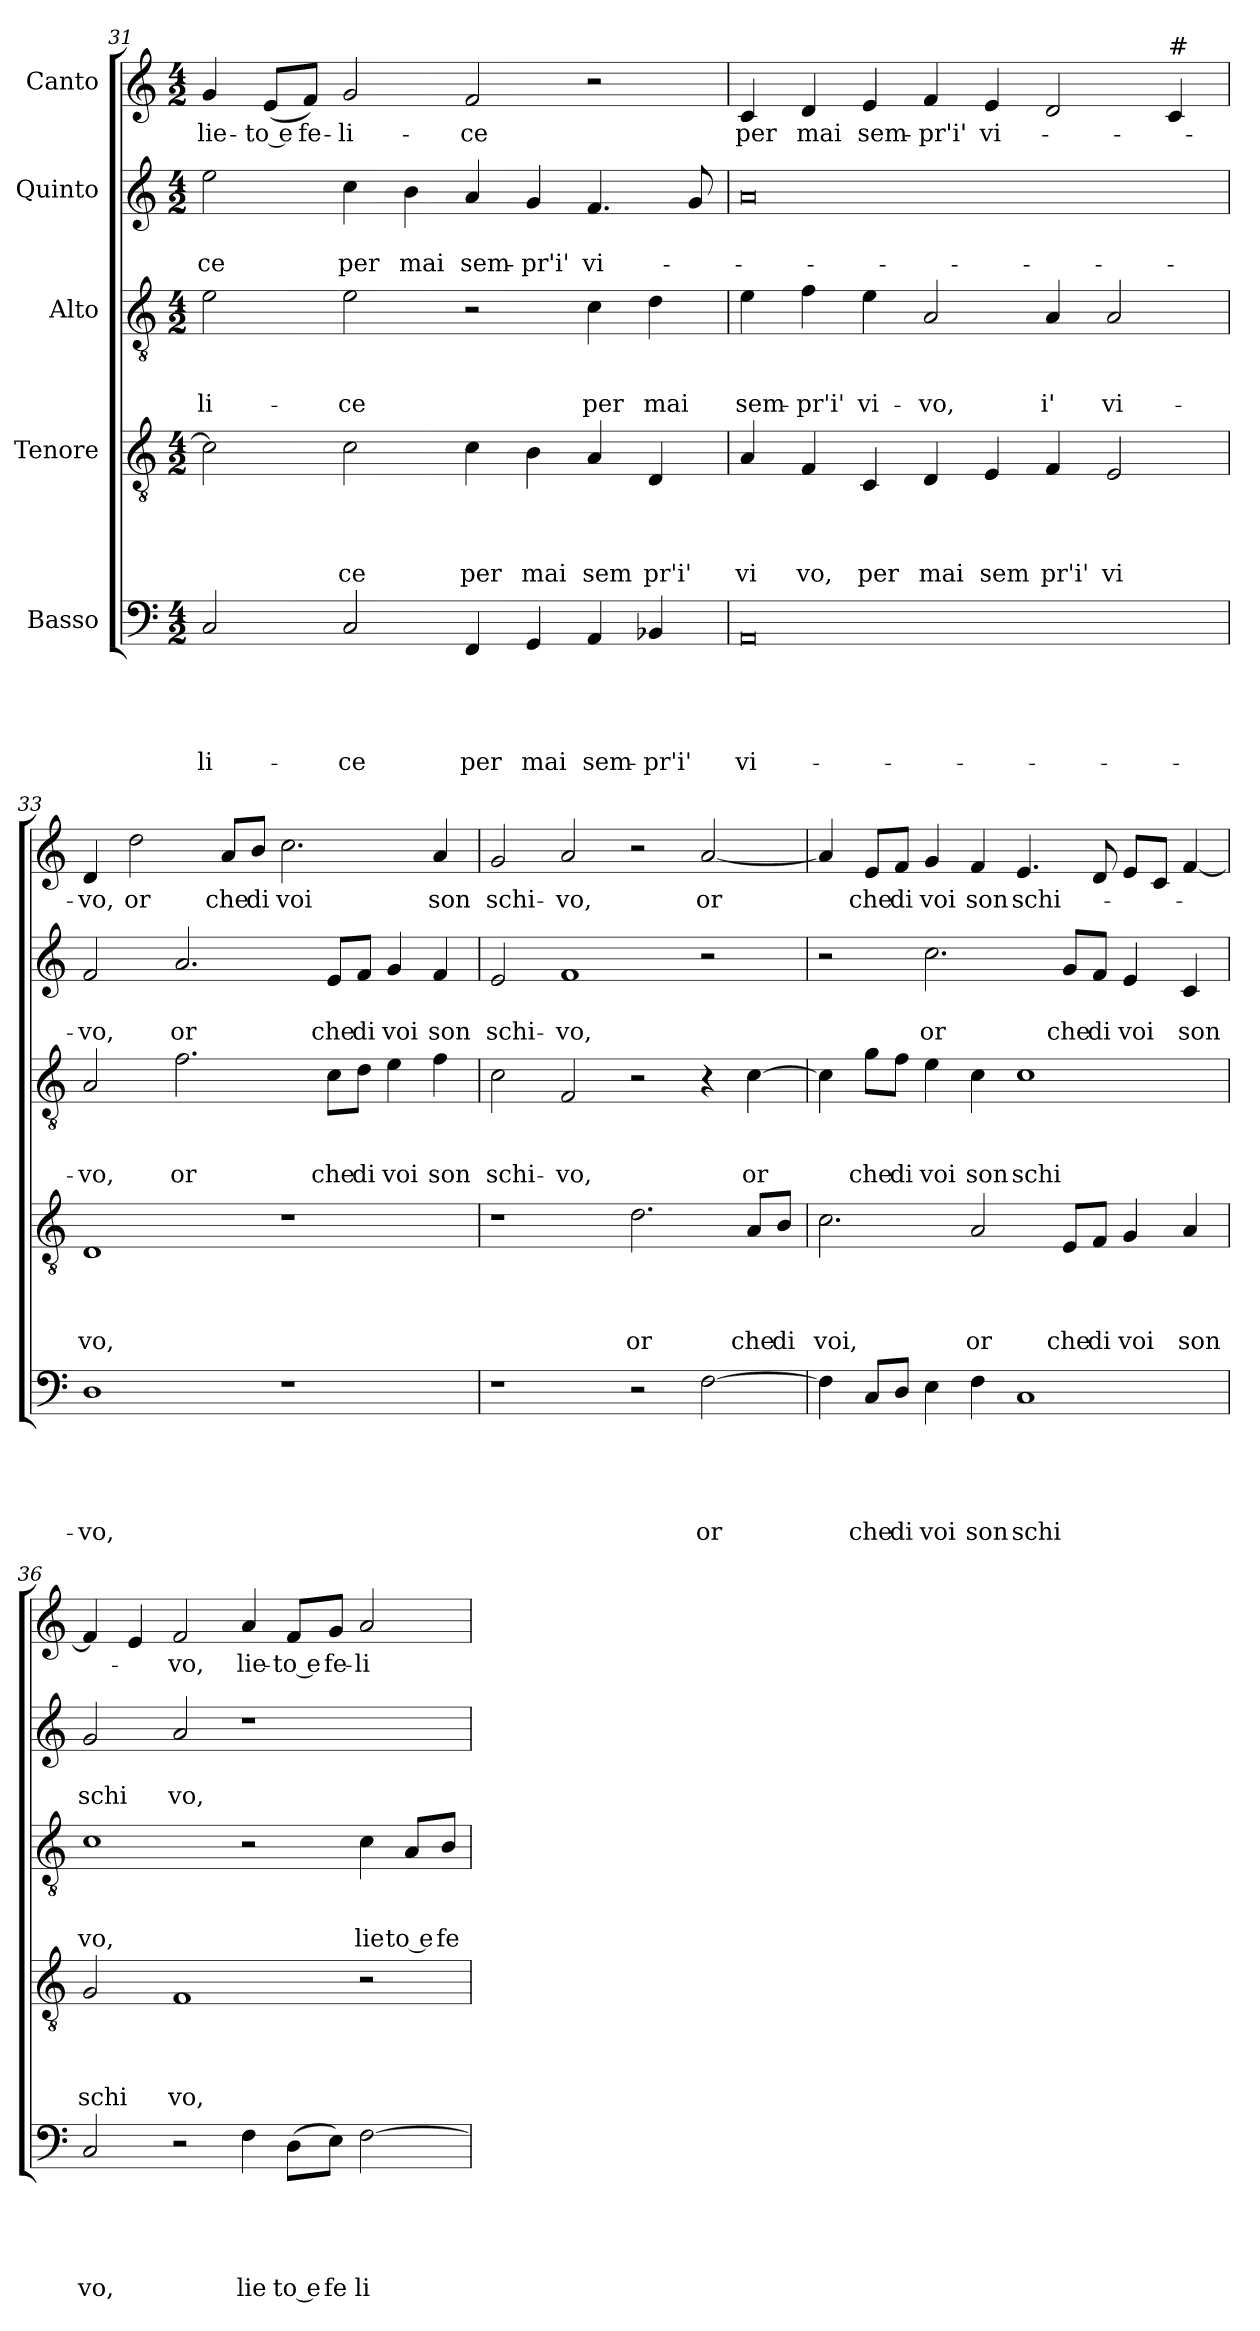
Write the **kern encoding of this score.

**kern	**text	**text	**text	**text	**text	**kern	**text	**text	**text	**text	**kern	**text	**text	**text	**kern	**text	**text	**kern	**text
*part5	*part5	*part5	*part5	*part5	*part5	*part4	*part4	*part4	*part4	*part4	*part3	*part3	*part3	*part3	*part2	*part2	*part2	*part1	*part1
*staff5	*staff5	*staff5	*staff5	*staff5	*staff5	*staff4	*staff4	*staff4	*staff4	*staff4	*staff3	*staff3	*staff3	*staff3	*staff2	*staff2	*staff2	*staff1	*staff1
*I"Basso	*	*	*	*	*	*I"Tenore	*	*	*	*	*I"Alto	*	*	*	*I"Quinto	*	*	*I"Canto	*
!!LO:LB:g=z
*clefF4	*	*	*	*	*	*clefGv2	*	*	*	*	*clefGv2	*	*	*	*clefG2	*	*	*clefG2	*
*k[]	*	*	*	*	*	*k[]	*	*	*	*	*k[]	*	*	*	*k[]	*	*	*k[]	*
*C:	*	*	*	*	*	*C:	*	*	*	*	*C:	*	*	*	*C:	*	*	*C:	*
*M4/2	*	*	*	*	*	*M4/2	*	*	*	*	*M4/2	*	*	*	*M4/2	*	*	*M4/2	*
=31	=31	=31	=31	=31	=31	=31	=31	=31	=31	=31	=31	=31	=31	=31	=31	=31	=31	=31	=31
!	!	!	!	!	!LO:LY:b	!	!	!	!	!	!	!	!	!LO:LY:b	!	!	!LO:LY:b	!	!LO:LY:b
2C/	.	.	.	.	-li-	2c\]	.	.	.	.	2e\	.	.	li-	2ee\	.	-ce	4g/	lie-
!	!	!	!	!	!	!	!	!	!	!	!	!	!	!	!	!	!	!	!LO:LY:b:rj
.	.	.	.	.	.	.	.	.	.	.	.	.	.	.	.	.	.	(<8e/L	-to e
!	!	!	!	!	!	!	!	!	!	!	!	!	!	!	!	!	!	!	!LO:LY:b
.	.	.	.	.	.	.	.	.	.	.	.	.	.	.	.	.	.	8f/J)	fe-
!	!	!	!	!	!LO:LY:b	!	!	!	!	!LO:LY:b	!	!	!	!LO:LY:b	!	!	!LO:LY:b	!	!LO:LY:b
2C/	.	.	.	.	-ce	2c\	.	.	.	-ce	2e\	.	.	-ce	4cc\	.	per	2g/	-li-
!	!	!	!	!	!	!	!	!	!	!	!	!	!	!	!	!	!LO:LY:b	!	!
.	.	.	.	.	.	.	.	.	.	.	.	.	.	.	4b\	.	mai	.	.
!	!	!	!	!	!LO:LY:b	!	!	!	!	!LO:LY:b	!	!	!	!	!	!	!LO:LY:b	!	!LO:LY:b
4FF/	.	.	.	.	per	4c\	.	.	.	per	2r	.	.	.	4a/	.	sem-	2f/	-ce
!	!	!	!	!	!LO:LY:b	!	!	!	!	!LO:LY:b	!	!	!	!	!	!	!LO:LY:b	!	!
4GG/	.	.	.	.	mai	4B\	.	.	.	mai	.	.	.	.	4g/	.	-pr'i'	.	.
!	!	!	!	!	!LO:LY:b	!	!	!	!	!LO:LY:b	!	!	!	!LO:LY:b	!	!	!LO:LY:b	!	!
4AA/	.	.	.	.	sem-	4A/	.	.	.	sem	4c\	.	.	per	4.f/	.	vi-	2r	.
!	!	!	!	!	!LO:LY:b	!	!	!	!	!LO:LY:b	!	!	!	!LO:LY:b	!	!	!	!	!
4BB-X/	.	.	.	.	-pr'i'	4D/	.	.	.	pr'i'	4d\	.	.	mai	.	.	.	.	.
.	.	.	.	.	.	.	.	.	.	.	.	.	.	.	8g/	.	.	.	.
=32	=32	=32	=32	=32	=32	=32	=32	=32	=32	=32	=32	=32	=32	=32	=32	=32	=32	=32	=32
!	!	!	!	!	!LO:LY:b	!	!	!	!	!LO:LY:b	!	!	!	!LO:LY:b	!	!	!	!	!LO:LY:b
0AA	.	.	.	.	vi-	4A/	.	.	.	vi	4e\	.	.	sem-	0a	.	.	4c/	per
!	!	!	!	!	!	!	!	!	!	!LO:LY:b	!	!	!	!LO:LY:b	!	!	!	!	!LO:LY:b
.	.	.	.	.	.	4F/	.	.	.	vo,	4f\	.	.	-pr'i'	.	.	.	4d/	mai
!	!	!	!	!	!	!	!	!	!	!LO:LY:b	!	!	!	!LO:LY:b	!	!	!	!	!LO:LY:b
.	.	.	.	.	.	4C/	.	.	.	per	4e\	.	.	vi-	.	.	.	4e/	sem-
!	!	!	!	!	!	!	!	!	!	!LO:LY:b	!	!	!	!LO:LY:b	!	!	!	!	!LO:LY:b
.	.	.	.	.	.	4D/	.	.	.	mai	2A/	.	.	-vo,	.	.	.	4f/	-pr'i'
!	!	!	!	!	!	!	!	!	!	!LO:LY:b	!	!	!	!	!	!	!	!	!LO:LY:b
.	.	.	.	.	.	4E/	.	.	.	sem	.	.	.	.	.	.	.	4e/	vi-
!	!	!	!	!	!	!	!	!	!	!LO:LY:b	!	!	!	!LO:LY:b	!	!	!	!	!
.	.	.	.	.	.	4F/	.	.	.	pr'i'	4A/	.	.	i'	.	.	.	2d/	.
!	!	!	!	!	!	!	!	!	!	!LO:LY:b	!	!	!	!LO:LY:b	!	!	!	!	!
.	.	.	.	.	.	2E/	.	.	.	vi	2A/	.	.	vi-	.	.	.	.	.
!	!	!	!	!	!	!	!	!	!	!	!	!	!	!	!	!	!	!LO:TX:a:t=#	!
.	.	.	.	.	.	.	.	.	.	.	.	.	.	.	.	.	.	4c/	.
=33	=33	=33	=33	=33	=33	=33	=33	=33	=33	=33	=33	=33	=33	=33	=33	=33	=33	=33	=33
!	!	!	!	!	!LO:LY:b	!	!	!	!	!LO:LY:b	!	!	!	!LO:LY:b	!	!	!LO:LY:b	!	!LO:LY:b
1D	.	.	.	.	-vo,	1D	.	.	.	vo,	2A/	.	.	-vo,	2f/	.	-vo,	4d/	-vo,
!	!	!	!	!	!	!	!	!	!	!	!	!	!	!	!	!	!	!	!LO:LY:b
.	.	.	.	.	.	.	.	.	.	.	.	.	.	.	.	.	.	2dd\	or
!	!	!	!	!	!	!	!	!	!	!	!	!	!	!LO:LY:b	!	!	!LO:LY:b	!	!
.	.	.	.	.	.	.	.	.	.	.	2.f\	.	.	or	2.a/	.	or	.	.
!	!	!	!	!	!	!	!	!	!	!	!	!	!	!	!	!	!	!	!LO:LY:b
.	.	.	.	.	.	.	.	.	.	.	.	.	.	.	.	.	.	8a/L	che
!	!	!	!	!	!	!	!	!	!	!	!	!	!	!	!	!	!	!	!LO:LY:b
.	.	.	.	.	.	.	.	.	.	.	.	.	.	.	.	.	.	8b/J	di
!	!	!	!	!	!	!	!	!	!	!	!	!	!	!	!	!	!	!	!LO:LY:b
1r	.	.	.	.	.	1r	.	.	.	.	.	.	.	.	.	.	.	2.cc\	voi
!	!	!	!	!	!	!	!	!	!	!	!	!	!	!LO:LY:b	!	!	!LO:LY:b	!	!
.	.	.	.	.	.	.	.	.	.	.	8c\L	.	.	che	8e/L	.	che	.	.
!	!	!	!	!	!	!	!	!	!	!	!	!	!	!LO:LY:b	!	!	!LO:LY:b	!	!
.	.	.	.	.	.	.	.	.	.	.	8d\J	.	.	di	8f/J	.	di	.	.
!	!	!	!	!	!	!	!	!	!	!	!	!	!	!LO:LY:b	!	!	!LO:LY:b	!	!
.	.	.	.	.	.	.	.	.	.	.	4e\	.	.	voi	4g/	.	voi	.	.
!	!	!	!	!	!	!	!	!	!	!	!	!	!	!LO:LY:b	!	!	!LO:LY:b	!	!LO:LY:b
.	.	.	.	.	.	.	.	.	.	.	4f\	.	.	son	4f/	.	son	4a/	son
=34	=34	=34	=34	=34	=34	=34	=34	=34	=34	=34	=34	=34	=34	=34	=34	=34	=34	=34	=34
!	!	!	!	!	!	!	!	!	!	!	!	!	!	!LO:LY:b	!	!	!LO:LY:b	!	!LO:LY:b
1r	.	.	.	.	.	1r	.	.	.	.	2c\	.	.	schi-	2e/	.	schi-	2g/	schi-
!	!	!	!	!	!	!	!	!	!	!	!	!	!	!LO:LY:b	!	!	!LO:LY:b	!	!LO:LY:b
.	.	.	.	.	.	.	.	.	.	.	2F/	.	.	-vo,	1f	.	-vo,	2a/	-vo,
!	!	!	!	!	!	!	!	!	!	!LO:LY:b	!	!	!	!	!	!	!	!	!
2r	.	.	.	.	.	2.d\	.	.	.	or	2r	.	.	.	.	.	.	2r	.
!	!	!	!	!	!LO:LY:b	!	!	!	!	!	!	!	!	!	!	!	!	!	!LO:LY:b
[<2F\	.	.	.	.	or	.	.	.	.	.	4r	.	.	.	2r	.	.	[<2a/	or
!	!	!	!	!	!	!	!	!	!	!LO:LY:b	!	!	!	!LO:LY:b	!	!	!	!	!
.	.	.	.	.	.	8A/L	.	.	.	che	[<4c\	.	.	or	.	.	.	.	.
!	!	!	!	!	!	!	!	!	!	!LO:LY:b	!	!	!	!	!	!	!	!	!
.	.	.	.	.	.	8B/J	.	.	.	di	.	.	.	.	.	.	.	.	.
!!LO:LB:g=z
=35	=35	=35	=35	=35	=35	=35	=35	=35	=35	=35	=35	=35	=35	=35	=35	=35	=35	=35	=35
!	!	!	!	!	!	!	!	!	!	!LO:LY:b	!	!	!	!	!	!	!	!	!
4F\]	.	.	.	.	.	2.c\	.	.	.	voi,	4c\]	.	.	.	2r	.	.	4a/]	.
!	!	!	!	!	!LO:LY:b	!	!	!	!	!	!	!	!	!LO:LY:b	!	!	!	!	!LO:LY:b
8C/L	.	.	.	.	che	.	.	.	.	.	8g\L	.	.	che	.	.	.	8e/L	che
!	!	!	!	!	!LO:LY:b	!	!	!	!	!	!	!	!	!LO:LY:b	!	!	!	!	!LO:LY:b
8D/J	.	.	.	.	di	.	.	.	.	.	8f\J	.	.	di	.	.	.	8f/J	di
!	!	!	!	!	!LO:LY:b	!	!	!	!	!	!	!	!	!LO:LY:b	!	!	!LO:LY:b	!	!LO:LY:b
4E\	.	.	.	.	voi	.	.	.	.	.	4e\	.	.	voi	2.cc\	.	or	4g/	voi
!	!	!	!	!	!LO:LY:b	!	!	!	!	!LO:LY:b	!	!	!	!LO:LY:b	!	!	!	!	!LO:LY:b
4F\	.	.	.	.	son	2A/	.	.	.	or	4c\	.	.	son	.	.	.	4f/	son
!	!	!	!	!	!LO:LY:b	!	!	!	!	!	!	!	!	!LO:LY:b	!	!	!	!	!LO:LY:b
1C	.	.	.	.	schi	.	.	.	.	.	1c	.	.	schi	.	.	.	4.e/	schi-
!	!	!	!	!	!	!	!	!	!	!LO:LY:b	!	!	!	!	!	!	!LO:LY:b	!	!
.	.	.	.	.	.	8E/L	.	.	.	che	.	.	.	.	8g/L	.	che	.	.
!	!	!	!	!	!	!	!	!	!	!LO:LY:b	!	!	!	!	!	!	!LO:LY:b	!	!
.	.	.	.	.	.	8F/J	.	.	.	di	.	.	.	.	8f/J	.	di	8d/	.
!	!	!	!	!	!	!	!	!	!	!LO:LY:b	!	!	!	!	!	!	!LO:LY:b	!	!
.	.	.	.	.	.	4G/	.	.	.	voi	.	.	.	.	4e/	.	voi	8e/L	.
.	.	.	.	.	.	.	.	.	.	.	.	.	.	.	.	.	.	8c/J	.
!	!	!	!	!	!	!	!	!	!	!LO:LY:b	!	!	!	!	!	!	!LO:LY:b	!	!
.	.	.	.	.	.	4A/	.	.	.	son	.	.	.	.	4c/	.	son	[<4f/	.
=36	=36	=36	=36	=36	=36	=36	=36	=36	=36	=36	=36	=36	=36	=36	=36	=36	=36	=36	=36
!	!	!	!	!	!LO:LY:b	!	!	!	!	!LO:LY:b	!	!	!	!LO:LY:b	!	!	!LO:LY:b	!	!
2C/	.	.	.	.	vo,	2G/	.	.	.	schi	1c	.	.	vo,	2g/	.	schi	4f/]	.
.	.	.	.	.	.	.	.	.	.	.	.	.	.	.	.	.	.	4e/	.
!	!	!	!	!	!	!	!	!	!	!LO:LY:b	!	!	!	!	!	!	!LO:LY:b	!	!LO:LY:b
2r	.	.	.	.	.	1F	.	.	.	vo,	.	.	.	.	2a/	.	vo,	2f/	-vo,
!	!	!	!	!	!LO:LY:b	!	!	!	!	!	!	!	!	!	!	!	!	!	!LO:LY:b
4F\	.	.	.	.	lie	.	.	.	.	.	2r	.	.	.	1r	.	.	4a/	lie-
!	!	!	!	!	!LO:LY:b:rj	!	!	!	!	!	!	!	!	!	!	!	!	!	!LO:LY:b:rj
(<8D\L	.	.	.	.	to e	.	.	.	.	.	.	.	.	.	.	.	.	8f/L	-to e
!	!	!	!	!	!LO:LY:b	!	!	!	!	!	!	!	!	!	!	!	!	!	!LO:LY:b
8E\J)	.	.	.	.	fe	.	.	.	.	.	.	.	.	.	.	.	.	8g/J	fe-
!	!	!	!	!	!LO:LY:b	!	!	!	!	!	!	!	!	!LO:LY:b	!	!	!	!	!LO:LY:b
[>2F\	.	.	.	.	li	2r	.	.	.	.	4c\	.	.	lie	.	.	.	2a/	-li-
!	!	!	!	!	!	!	!	!	!	!	!	!	!	!LO:LY:b:rj	!	!	!	!	!
.	.	.	.	.	.	.	.	.	.	.	8A/L	.	.	to e	.	.	.	.	.
!	!	!	!	!	!	!	!	!	!	!	!	!	!	!LO:LY:b	!	!	!	!	!
.	.	.	.	.	.	.	.	.	.	.	8B/J	.	.	fe	.	.	.	.	.
=	=	=	=	=	=	=	=	=	=	=	=	=	=	=	=	=	=	=	=
*-	*-	*-	*-	*-	*-	*-	*-	*-	*-	*-	*-	*-	*-	*-	*-	*-	*-	*-	*-
